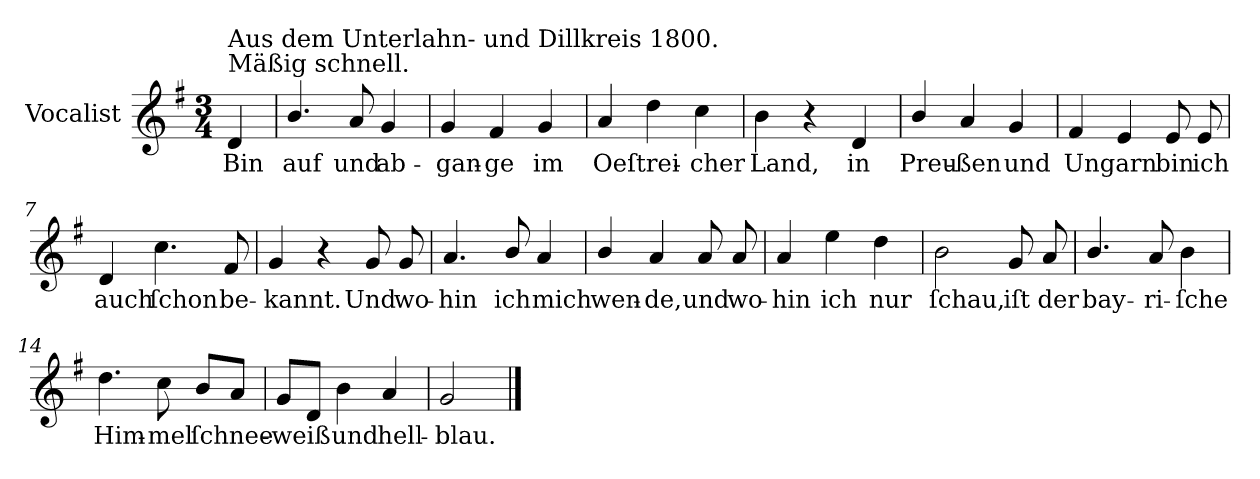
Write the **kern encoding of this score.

**kern	**text
*part1	*part1
*staff1	*staff1
*I"Vocalist	*
*k[f#]	*
*G:	*
*M3/4	*
=	=
!LO:TX:a:t=Mäßig schnell.	!
!LO:TX:a:t=Aus dem Unterlahn- und Dillkreis 1800.	!
4d	Bin
=1	=1
4.b/	auf
8a	und
4g	ab-
=2	=2
4g	-gan-
4f#	-ge
4g	im
=3	=3
4a	Oeſtrei-
4dd	.
4cc	-cher
=4	=4
4b	Land,
4r	.
4d	in
=5	=5
4b/	Preu-
4a	-ßen
4g	und
=6	=6
4f#	Ungarn
4e	.
8e	bin
8e	ich
=7	=7
4d	auch
4.cc	ſchon
8f#	be-
=8	=8
4g	-kannt.
4r	.
8g	Und
8g	wo-
=9	=9
4.a	-hin
8b/	ich
4a	mich
=10	=10
4b/	wen-
4a	-de,
8a	und
8a	wo-
=11	=11
4a	-hin
4ee	ich
4dd	nur
=12	=12
2b	ſchau,
8g	iſt
8a	der
=13	=13
4.b/	bay-
8a	-ri-
4b	-ſche
=14	=14
4.dd	Him-
8cc	-mel
8bL	ſchnee-
8aJ	.
=15	=15
8gL	-weiß
8dJ	.
4b	und
4a	hell-
=16	=16
2g	-blau.
==	==
*-	*-
